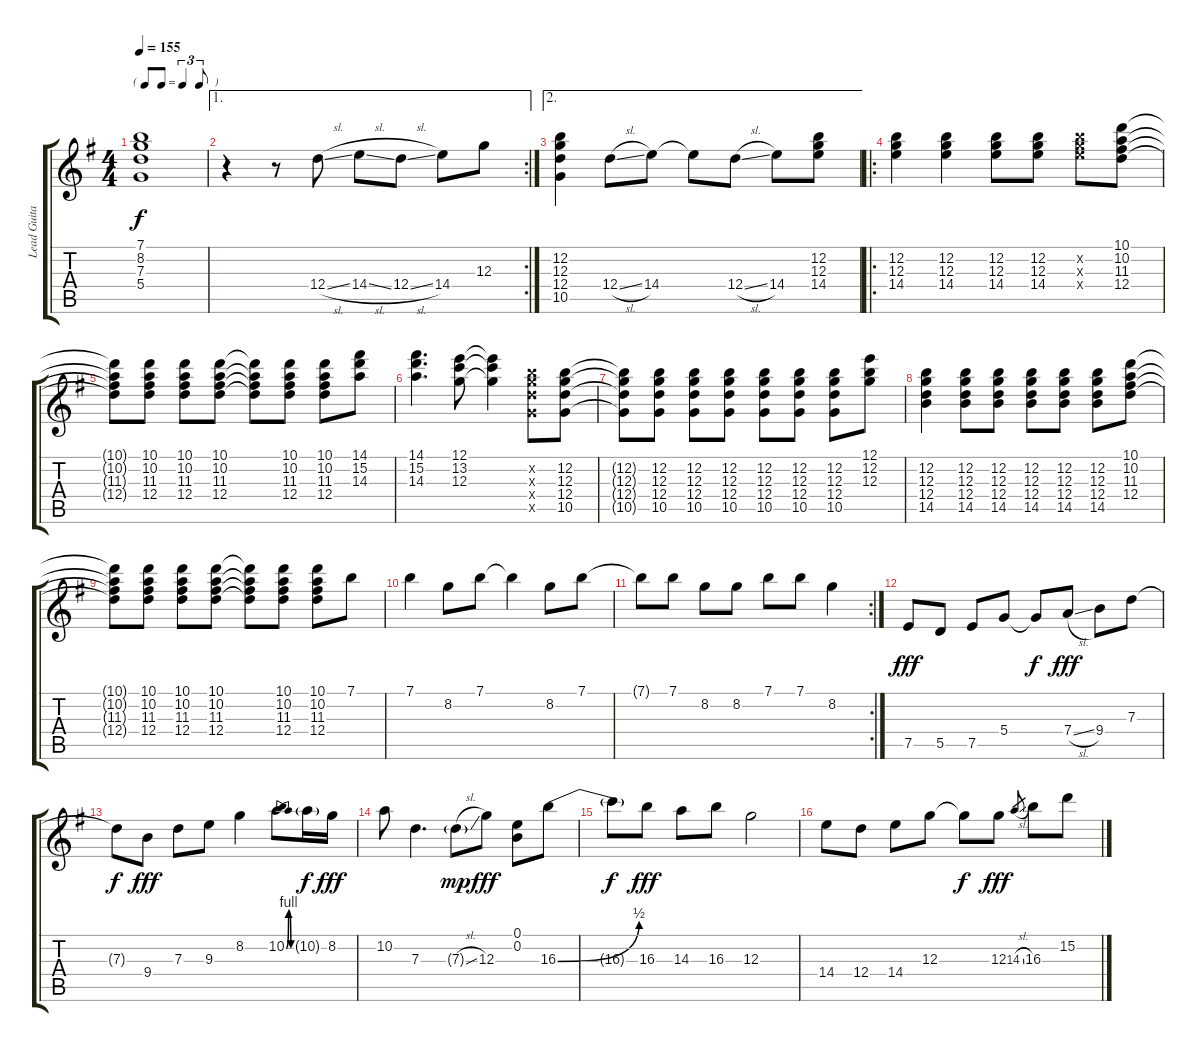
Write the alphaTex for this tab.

\track ("Lead Guitar 1" "Lead Guita") {instrument electricguitarclean bank 32}
\staff {score tabs}
\tuning (E4 B3 G3 D3 A2 E2) {hide}
\ts (4 4)
\tf triplet8th
\tempo 155
\clef g2
\ks g
(7.1 8.2 7.3 5.4).1{dy f} |
\ae 1
\rc 2
r.4 r.8 12.4{sl}.8 14.4{sl}.8 12.4{sl}.8 14.4.8 12.3.8 |
\ae 2
(12.2 12.3 12.4 10.5).4 12.4{sl}.8 14.4.8 14.4{t}.8 12.4{sl}.8 14.4.8 (12.2 12.3 14.4).8 |
\ro
(12.2 12.3 14.4).4 (12.2 12.3 14.4).4 (12.2 12.3 14.4).8 (12.2 12.3 14.4).8 (12.2{x} 12.3{x} 14.4{x}).8 (10.1 10.2 11.3 12.4).8 |
(10.1{t} 10.2{t} 11.3{t} 12.4{t}).8 (10.1 10.2 11.3 12.4).8 (10.1 10.2 11.3 12.4).8 (10.1 10.2 11.3 12.4).8 (10.1{t} 10.2{t} 11.3{t} 12.4{t}).8 (10.1 10.2 11.3 12.4).8 (10.1 10.2 11.3 12.4).8 (14.1 15.2 14.3).8 |
(14.1 15.2 14.3).4{d} (12.1 13.2 12.3).8 (12.1{t} 13.2{t} 12.3{t}).4 (12.2{x} 12.3{x} 12.4{x} 10.5{x}).8 (12.2 12.3 12.4 10.5).8 |
(12.2{t} 12.3{t} 12.4{t} 10.5{t}).8 (12.2 12.3 12.4 10.5).8 (12.2 12.3 12.4 10.5).8 (12.2 12.3 12.4 10.5).8 (12.2 12.3 12.4 10.5).8 (12.2 12.3 12.4 10.5).8 (12.2 12.3 12.4 10.5).8 (12.1 12.2 12.3).8 |
(12.2 12.3 12.4 14.5).4 (12.2 12.3 12.4 14.5).8 (12.2 12.3 12.4 14.5).8 (12.2 12.3 12.4 14.5).8 (12.2 12.3 12.4 14.5).8 (12.2 12.3 12.4 14.5).8 (10.1 10.2 11.3 12.4).8 |
(10.1{t} 10.2{t} 11.3{t} 12.4{t}).8 (10.1 10.2 11.3 12.4).8 (10.1 10.2 11.3 12.4).8 (10.1 10.2 11.3 12.4).8 (10.1{t} 10.2{t} 11.3{t} 12.4{t}).8 (10.1 10.2 11.3 12.4).8 (10.1 10.2 11.3 12.4).8 7.1.8 |
7.1.4 8.2.8 7.1.8 7.1{t}.4 8.2.8 7.1.8 |
\rc 2
7.1{t}.8 7.1.8 8.2.8 8.2.8 7.1.8 7.1.8 8.2.4 |
7.5.8{dy fff} 5.5.8 7.5.8 5.4.8 5.4{t}.8{dy f} 7.4{sl}.8{dy fff} 9.4.8 7.3.8 |
7.3{t}.8{dy f} 9.4.8{dy fff} 7.3.8 9.3.8 8.2.4 10.2{be (bendrelease 0 0 30 4 30 4 60 0)}.8 10.2{g}.16{dy f} 8.2.16{dy fff} |
10.2.8 7.3.4{d} 7.3{sl g}.8{dy mp} 12.3.8{dy fff} (0.1 0.2).8 16.3{be (bend 0 0 60 2)}.8 |
16.3{t}.8{dy f} 16.3.8{dy fff} 14.3.8 16.3.8 12.3.2 |
14.4.8 12.4.8 14.4.8 12.3.8 12.3{t}.8{dy f} 12.3.8{dy fff} 14.3{sl}.8{gr} 16.3.8 15.2.8
